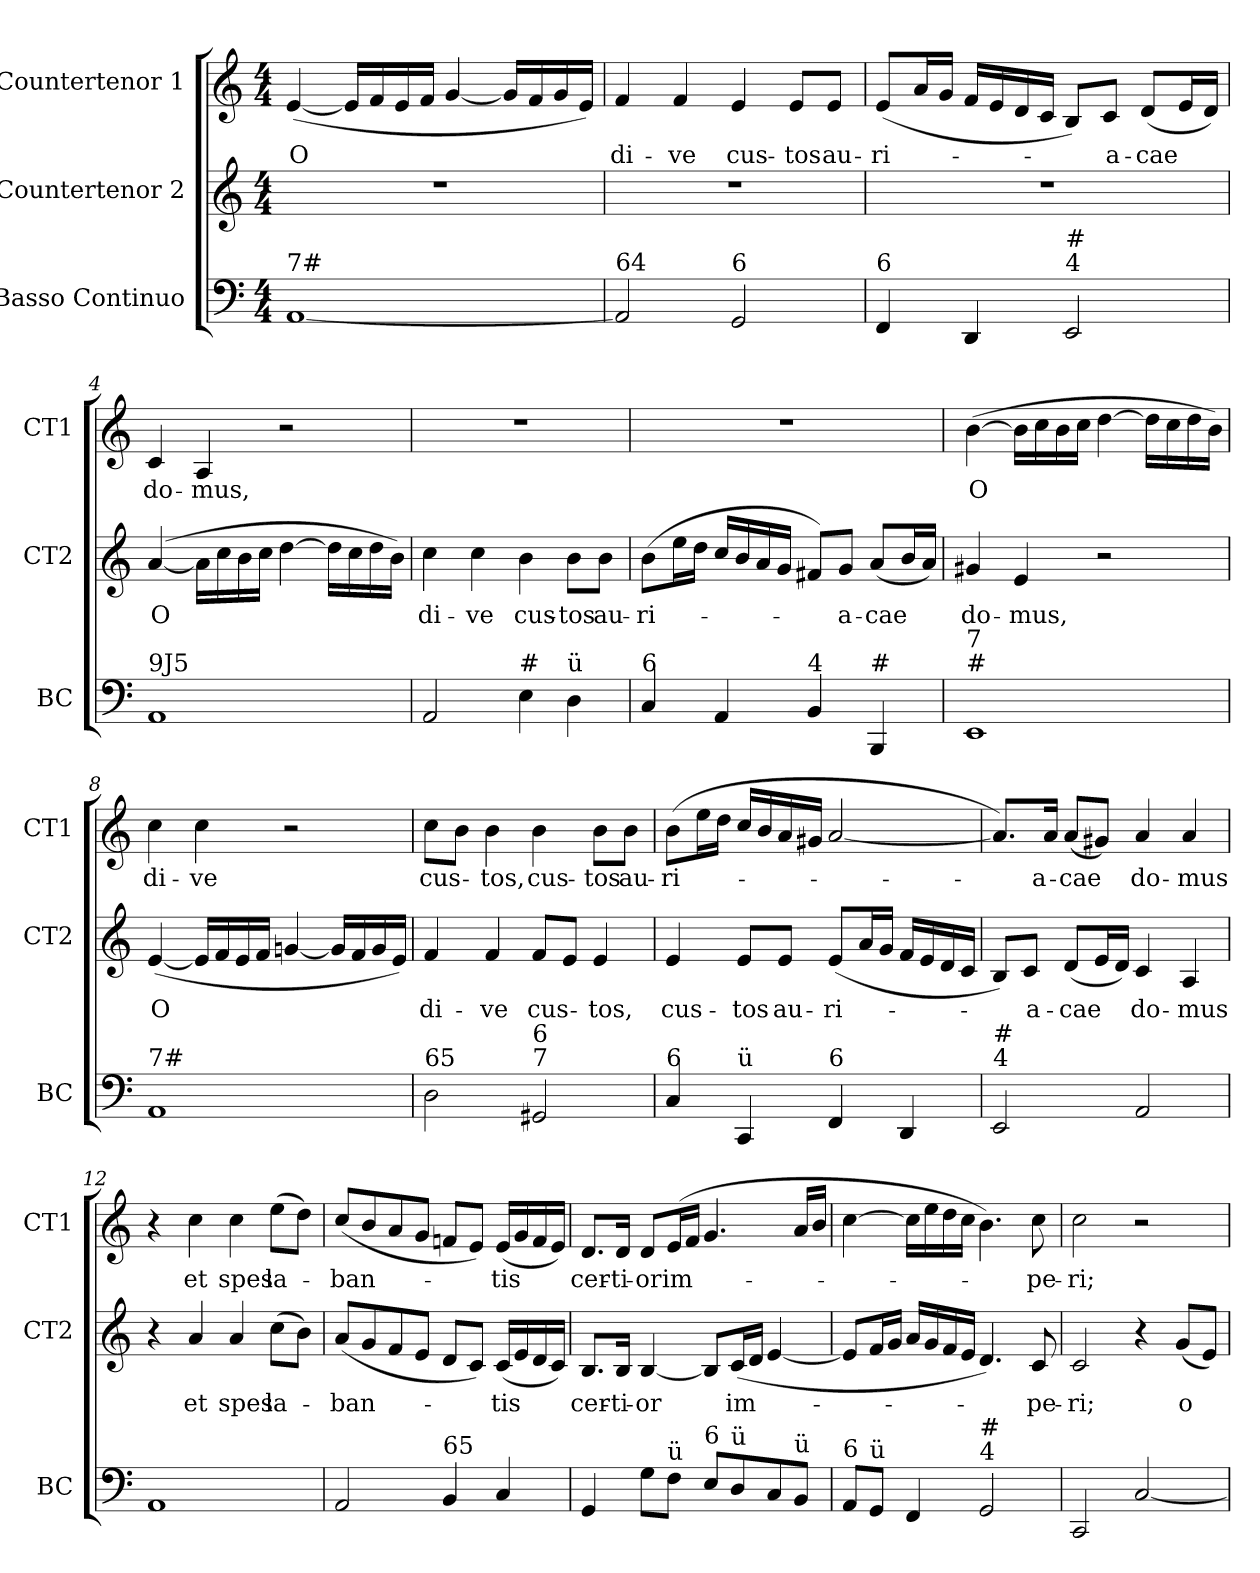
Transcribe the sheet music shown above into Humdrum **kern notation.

**kern	**kern	**text	**kern	**text
*part3	*part2	*part2	*part1	*part1
*staff3	*staff2	*staff2	*staff1	*staff1
*I"Basso Continuo	*I"Countertenor 2	*	*I"Countertenor 1	*
*I'BC	*I'CT2	*	*I'CT1	*
*clefF4	*clefG2	*	*clefG2	*
*k[]	*k[]	*	*k[]	*
*M4/4	*M4/4	*	*M4/4	*
=1	=1	=1	=1	=1
!LO:TX:a:t=7#	!	!	!	!
!	!	!	!	!LO:LY:b
[1AA	1r	.	(<[4e/	O
.	.	.	16e/LL]	.
.	.	.	16f/	.
.	.	.	16e/	.
.	.	.	16f/JJ	.
.	.	.	[4g/	.
.	.	.	16g/LL]	.
.	.	.	16f/	.
.	.	.	16g/	.
.	.	.	16e/JJ)	.
=2	=2	=2	=2	=2
!LO:TX:a:t=64	!	!	!	!
!	!	!	!	!LO:LY:b
2AA/]	1r	.	4f/	di-
!	!	!	!	!LO:LY:b
.	.	.	4f/	-ve
!LO:TX:a:t=6	!	!	!	!
!	!	!	!	!LO:LY:b
2GG/	.	.	4e/	cus-
!	!	!	!	!LO:LY:b
.	.	.	8e/L	-tos
!	!	!	!	!LO:LY:b
.	.	.	8e/J	au-
=3	=3	=3	=3	=3
!LO:TX:a:t=6	!	!	!	!
!	!	!	!	!LO:LY:b
4FF/	1r	.	(<8e/L	-ri-
.	.	.	16a/L	.
.	.	.	16g/JJ	.
4DD/	.	.	16f/LL	.
.	.	.	16e/	.
.	.	.	16d/	.
.	.	.	16c/JJ	.
!LO:TX:a:t=4	!	!	!	!
!LO:TX:a:t=#	!	!	!	!
2EE/	.	.	8B/L)	.
!	!	!	!	!LO:LY:b
.	.	.	8c/J	-a-
!	!	!	!	!LO:LY:b
.	.	.	(<8d/L	-cae
.	.	.	16e/L	.
.	.	.	16d/JJ)	.
!!LO:LB:g=z
=4	=4	=4	=4	=4
!LO:TX:a:t=9J5	!	!	!	!
!	!	!LO:LY:b	!	!LO:LY:b
1AA	(>[4a/	O	4c/	do-
!	!	!	!	!LO:LY:b
.	16a\LL]	.	4A/	-mus,
.	16cc\	.	.	.
.	16b\	.	.	.
.	16cc\JJ	.	.	.
.	[4dd\	.	2r	.
.	16dd\LL]	.	.	.
.	16cc\	.	.	.
.	16dd\	.	.	.
.	16b\JJ)	.	.	.
=5	=5	=5	=5	=5
!	!	!LO:LY:b	!	!
2AA/	4cc\	di-	1r	.
!	!	!LO:LY:b	!	!
.	4cc\	-ve	.	.
!LO:TX:a:t=#	!	!	!	!
!	!	!LO:LY:b	!	!
4E\	4b\	cus-	.	.
!LO:TX:a:t=ü	!	!	!	!
!	!	!LO:LY:b	!	!
4D\	8b\L	-tos	.	.
!	!	!LO:LY:b	!	!
.	8b\J	au-	.	.
=6	=6	=6	=6	=6
!LO:TX:a:t=6	!	!	!	!
!	!	!LO:LY:b	!	!
4C/	(>8b\L	-ri-	1r	.
.	16ee\L	.	.	.
.	16dd\JJ	.	.	.
4AA/	16cc/LL	.	.	.
.	16b/	.	.	.
.	16a/	.	.	.
.	16g/JJ	.	.	.
!LO:TX:a:t=4	!	!	!	!
4BB/	8f#X/L)	.	.	.
!	!	!LO:LY:b	!	!
.	8g/J	-a-	.	.
!LO:TX:a:t=#	!	!	!	!
!	!	!LO:LY:b	!	!
4BBB/	(<8a/L	-cae	.	.
.	16b/L	.	.	.
.	16a/JJ)	.	.	.
!!LO:LB:g=z
=7	=7	=7	=7	=7
!LO:TX:a:t=#	!	!	!	!
!LO:TX:a:t=7	!	!	!	!
!	!	!LO:LY:b	!	!LO:LY:b
1EE	4g#X/	do-	(>[4b\	O
!	!	!LO:LY:b	!	!
.	4e/	-mus,	16b\LL]	.
.	.	.	16cc\	.
.	.	.	16b\	.
.	.	.	16cc\JJ	.
.	2r	.	[4dd\	.
.	.	.	16dd\LL]	.
.	.	.	16cc\	.
.	.	.	16dd\	.
.	.	.	16b\JJ)	.
!!LO:PB:g=z
=8	=8	=8	=8	=8
!LO:TX:a:t=7#	!	!	!	!
!	!	!LO:LY:b	!	!LO:LY:b
1AA	(<[4e/	O	4cc\	di-
!	!	!	!	!LO:LY:b
.	16e/LL]	.	4cc\	-ve
.	16f/	.	.	.
.	16e/	.	.	.
.	16f/JJ	.	.	.
.	[4gn/	.	2r	.
.	16g/LL]	.	.	.
.	16f/	.	.	.
.	16g/	.	.	.
.	16e/JJ)	.	.	.
=9	=9	=9	=9	=9
!LO:TX:a:t=65	!	!	!	!
!	!	!LO:LY:b	!	!LO:LY:b
2D\	4f/	di-	8cc\L	cus-
.	.	.	8b\J	.
!	!	!LO:LY:b	!	!LO:LY:b
.	4f/	-ve	4b\	-tos,
!LO:TX:a:t=7	!	!	!	!
!LO:TX:a:t=6	!	!	!	!
!	!	!LO:LY:b	!	!LO:LY:b
2GG#X/	8f/L	cus-	4b\	cus-
.	8e/J	.	.	.
!	!	!LO:LY:b	!	!LO:LY:b
.	4e/	-tos,	8b\L	-tos
!	!	!	!	!LO:LY:b
.	.	.	8b\J	au-
=10	=10	=10	=10	=10
!LO:TX:a:t=6	!	!	!	!
!	!	!LO:LY:b	!	!LO:LY:b
4C/	4e/	cus-	(>8b\L	-ri-
.	.	.	16ee\L	.
.	.	.	16dd\JJ	.
!LO:TX:a:t=ü	!	!	!	!
!	!	!LO:LY:b	!	!
4CC/	8e/L	-tos	16cc/LL	.
.	.	.	16b/	.
!	!	!LO:LY:b	!	!
.	8e/J	au-	16a/	.
.	.	.	16g#X/JJ	.
!LO:TX:a:t=6	!	!	!	!
!	!	!LO:LY:b	!	!
4FF/	(<8e/L	-ri-	[2a/	.
.	16a/L	.	.	.
.	16g/JJ	.	.	.
4DD/	16f/LL	.	.	.
.	16e/	.	.	.
.	16d/	.	.	.
.	16c/JJ	.	.	.
!!LO:LB:g=z
=11	=11	=11	=11	=11
!LO:TX:a:t=4	!	!	!	!
!LO:TX:a:t=#	!	!	!	!
2EE/	8B/L)	.	8.a/L])	.
!	!	!LO:LY:b	!	!
.	8c/J	-a-	.	.
!	!	!	!	!LO:LY:b
.	.	.	16a/Jk	-a-
!	!	!LO:LY:b	!	!LO:LY:b
.	(<8d/L	-cae	(<8a/L	-cae
.	16e/L	.	8g#X/J)	.
.	16d/JJ)	.	.	.
!	!	!LO:LY:b	!	!LO:LY:b
2AA/	4c/	do-	4a/	do-
!	!	!LO:LY:b	!	!LO:LY:b
.	4A/	-mus	4a/	-mus
!!LO:PB:g=z
=12	=12	=12	=12	=12
1AA	4r	.	4r	.
!	!	!LO:LY:b	!	!LO:LY:b
.	4a/	et	4cc\	et
!	!	!LO:LY:b	!	!LO:LY:b
.	4a/	spes	4cc\	spes
!	!	!LO:LY:b	!	!LO:LY:b
.	(>8cc\L	la-	(>8ee\L	la-
.	8b\J)	.	8dd\J)	.
=13	=13	=13	=13	=13
!	!	!LO:LY:b	!	!LO:LY:b
2AA/	(<8a/L	-ban-	(<8cc/L	-ban-
.	8g/	.	8b/	.
.	8f/	.	8a/	.
.	8e/J	.	8g/J	.
!LO:TX:a:t=65	!	!	!	!
4BB/	8d/L	.	8fn/L	.
.	8c/J)	.	8e/J)	.
!	!	!LO:LY:b	!	!LO:LY:b
4C/	(<16c/LL	-tis	(<16e/LL	-tis
.	16e/	.	16g/	.
.	16d/	.	16f/	.
.	16c/JJ)	.	16e/JJ)	.
=14	=14	=14	=14	=14
!	!	!LO:LY:b	!	!LO:LY:b
4GG/	8.B/L	cer-	8.d/L	cer-
!	!	!LO:LY:b	!	!LO:LY:b
.	16B/Jk	-ti-	16d/Jk	-ti-
!	!	!LO:LY:b	!	!LO:LY:b
8G\L	[4B/	-or	8d/L	-or
!LO:TX:a:t=ü	!	!	!	!
!	!	!	!	!LO:LY:b
8F\J	.	.	(>16e/L	im-
.	.	.	16f/JJ	.
!LO:TX:a:t=6	!	!	!	!
8E/L	8B/L]	.	4.g/	.
!LO:TX:a:t=ü	!	!	!	!
!	!	!LO:LY:b	!	!
8D/	(<16c/L	im-	.	.
.	16d/JJ	.	.	.
8C/	[4e/	.	.	.
!LO:TX:a:t=ü	!	!	!	!
8BB/J	.	.	16a/LL	.
.	.	.	16b/JJ	.
=15	=15	=15	=15	=15
!LO:TX:a:t=6	!	!	!	!
8AA/L	8e/L]	.	[4cc\	.
!LO:TX:a:t=ü	!	!	!	!
8GG/J	16f/L	.	.	.
.	16g/JJ	.	.	.
4FF/	16a/LL	.	16cc\LL]	.
.	16g/	.	16ee\	.
.	16f/	.	16dd\	.
.	16e/JJ	.	16cc\JJ	.
!LO:TX:a:t=4	!	!	!	!
!LO:TX:a:t=#	!	!	!	!
2GG/	4.d/)	.	4.b\)	.
!	!	!LO:LY:b	!	!LO:LY:b
.	8c/	-pe-	8cc\	-pe-
!!LO:LB:g=z
=16	=16	=16	=16	=16
!	!	!LO:LY:b	!	!LO:LY:b
2CC/	2c/	-ri;	2cc\	-ri;
[2C/	4r	.	2r	.
!	!	!LO:LY:b	!	!
.	(<8g/L	o	.	.
.	8e/J)	.	.	.
=	=	=	=	=
*-	*-	*-	*-	*-
